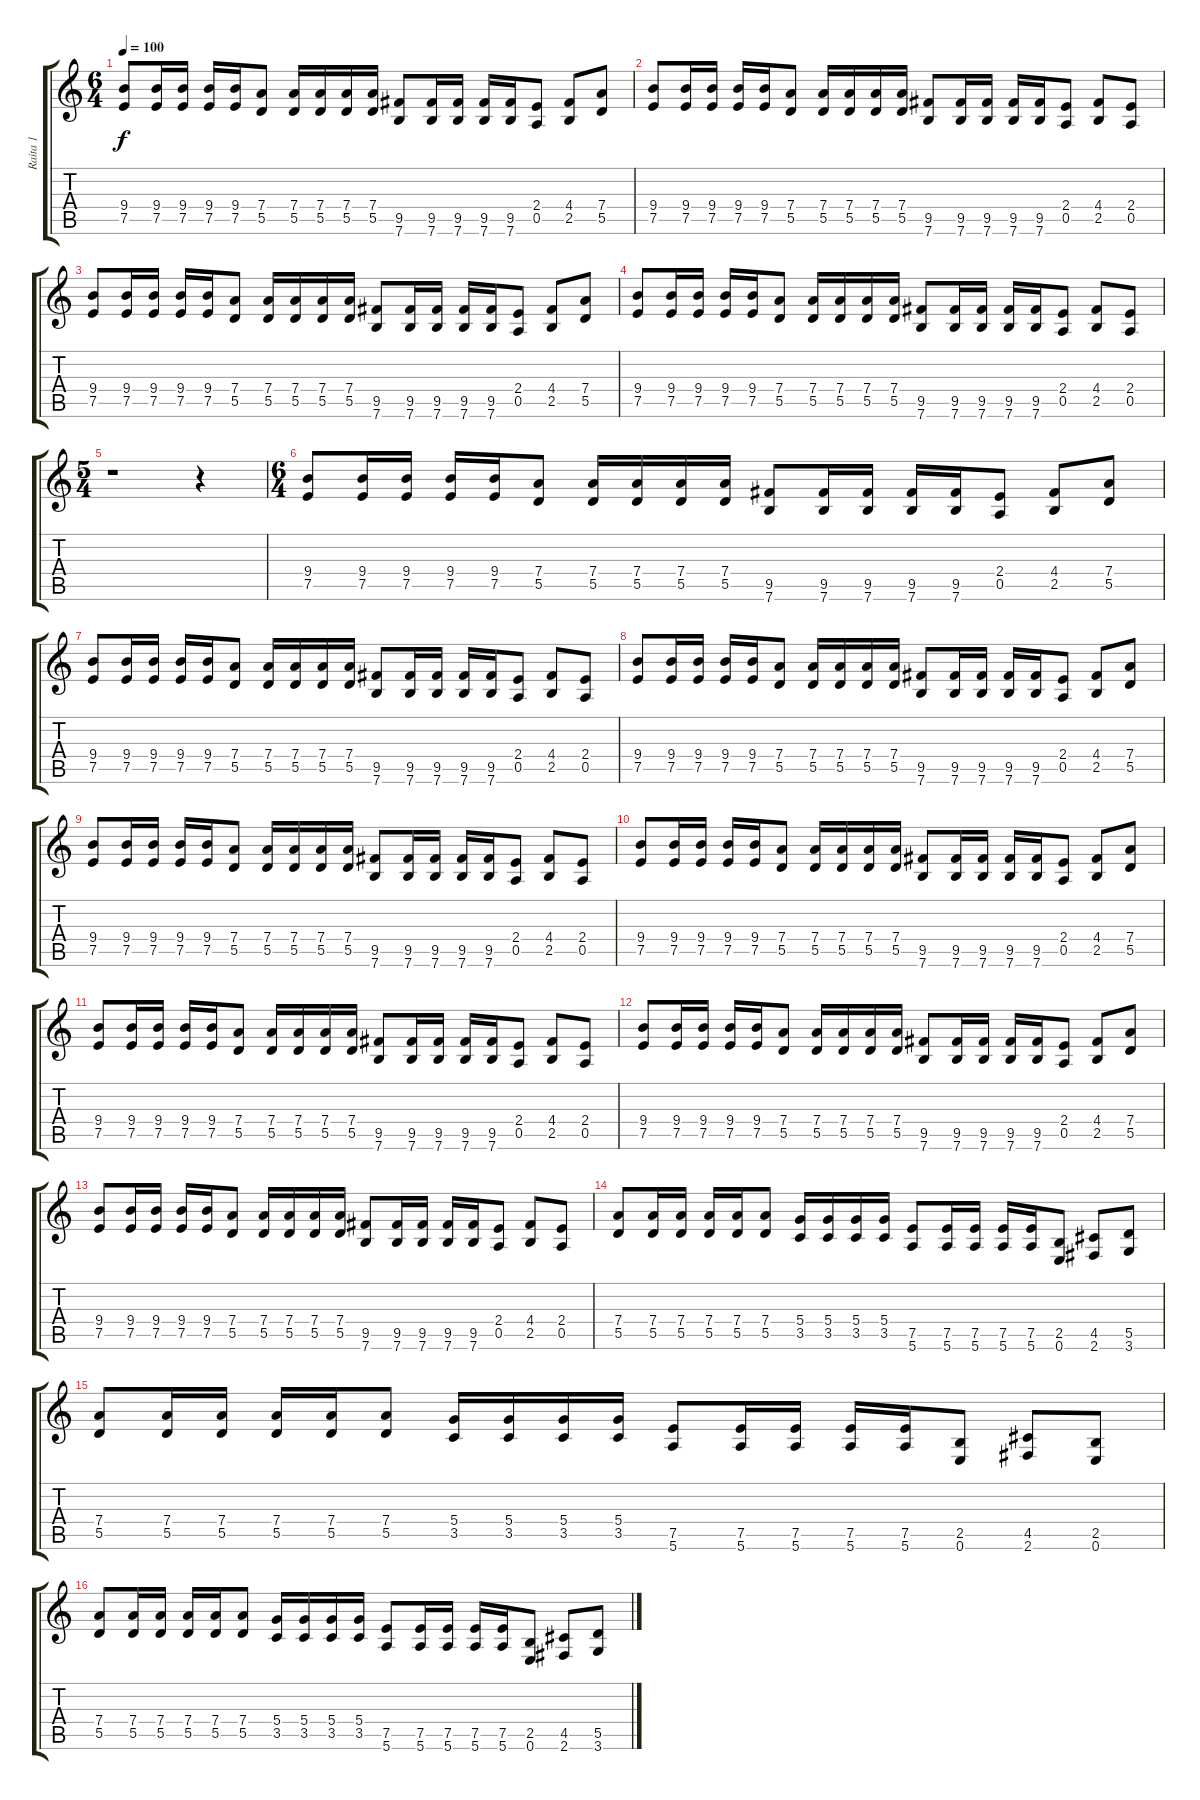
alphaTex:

\track ("Raita 1" "Raita 1") {instrument overdrivenguitar}
\staff {score tabs}
\tuning (F4 C4 G3 D3 A2 E2) {hide}
\ts (6 4)
\tempo 100
\clef g2
\ks c
(9.4 7.5).8{dy f instrument overdrivenguitar} (9.4 7.5).16 (9.4 7.5).16 (9.4 7.5).16 (9.4 7.5).16 (7.4 5.5).8 (7.4 5.5).16 (7.4 5.5).16 (7.4 5.5).16 (7.4 5.5).16 (9.5 7.6).8 (9.5 7.6).16 (9.5 7.6).16 (9.5 7.6).16 (9.5 7.6).16 (2.4 0.5).8 (4.4 2.5).8 (7.4 5.5).8 |
(9.4 7.5).8 (9.4 7.5).16 (9.4 7.5).16 (9.4 7.5).16 (9.4 7.5).16 (7.4 5.5).8 (7.4 5.5).16 (7.4 5.5).16 (7.4 5.5).16 (7.4 5.5).16 (9.5 7.6).8 (9.5 7.6).16 (9.5 7.6).16 (9.5 7.6).16 (9.5 7.6).16 (2.4 0.5).8 (4.4 2.5).8 (2.4 0.5).8 |
(9.4 7.5).8 (9.4 7.5).16 (9.4 7.5).16 (9.4 7.5).16 (9.4 7.5).16 (7.4 5.5).8 (7.4 5.5).16 (7.4 5.5).16 (7.4 5.5).16 (7.4 5.5).16 (9.5 7.6).8 (9.5 7.6).16 (9.5 7.6).16 (9.5 7.6).16 (9.5 7.6).16 (2.4 0.5).8 (4.4 2.5).8 (7.4 5.5).8 |
(9.4 7.5).8 (9.4 7.5).16 (9.4 7.5).16 (9.4 7.5).16 (9.4 7.5).16 (7.4 5.5).8 (7.4 5.5).16 (7.4 5.5).16 (7.4 5.5).16 (7.4 5.5).16 (9.5 7.6).8 (9.5 7.6).16 (9.5 7.6).16 (9.5 7.6).16 (9.5 7.6).16 (2.4 0.5).8 (4.4 2.5).8 (2.4 0.5).8 |
\ts (5 4)
r.1 r.4 |
\ts (6 4)
(9.4 7.5).8 (9.4 7.5).16 (9.4 7.5).16 (9.4 7.5).16 (9.4 7.5).16 (7.4 5.5).8 (7.4 5.5).16 (7.4 5.5).16 (7.4 5.5).16 (7.4 5.5).16 (9.5 7.6).8 (9.5 7.6).16 (9.5 7.6).16 (9.5 7.6).16 (9.5 7.6).16 (2.4 0.5).8 (4.4 2.5).8 (7.4 5.5).8 |
(9.4 7.5).8 (9.4 7.5).16 (9.4 7.5).16 (9.4 7.5).16 (9.4 7.5).16 (7.4 5.5).8 (7.4 5.5).16 (7.4 5.5).16 (7.4 5.5).16 (7.4 5.5).16 (9.5 7.6).8 (9.5 7.6).16 (9.5 7.6).16 (9.5 7.6).16 (9.5 7.6).16 (2.4 0.5).8 (4.4 2.5).8 (2.4 0.5).8 |
(9.4 7.5).8 (9.4 7.5).16 (9.4 7.5).16 (9.4 7.5).16 (9.4 7.5).16 (7.4 5.5).8 (7.4 5.5).16 (7.4 5.5).16 (7.4 5.5).16 (7.4 5.5).16 (9.5 7.6).8 (9.5 7.6).16 (9.5 7.6).16 (9.5 7.6).16 (9.5 7.6).16 (2.4 0.5).8 (4.4 2.5).8 (7.4 5.5).8 |
(9.4 7.5).8 (9.4 7.5).16 (9.4 7.5).16 (9.4 7.5).16 (9.4 7.5).16 (7.4 5.5).8 (7.4 5.5).16 (7.4 5.5).16 (7.4 5.5).16 (7.4 5.5).16 (9.5 7.6).8 (9.5 7.6).16 (9.5 7.6).16 (9.5 7.6).16 (9.5 7.6).16 (2.4 0.5).8 (4.4 2.5).8 (2.4 0.5).8 |
(9.4 7.5).8 (9.4 7.5).16 (9.4 7.5).16 (9.4 7.5).16 (9.4 7.5).16 (7.4 5.5).8 (7.4 5.5).16 (7.4 5.5).16 (7.4 5.5).16 (7.4 5.5).16 (9.5 7.6).8 (9.5 7.6).16 (9.5 7.6).16 (9.5 7.6).16 (9.5 7.6).16 (2.4 0.5).8 (4.4 2.5).8 (7.4 5.5).8 |
(9.4 7.5).8 (9.4 7.5).16 (9.4 7.5).16 (9.4 7.5).16 (9.4 7.5).16 (7.4 5.5).8 (7.4 5.5).16 (7.4 5.5).16 (7.4 5.5).16 (7.4 5.5).16 (9.5 7.6).8 (9.5 7.6).16 (9.5 7.6).16 (9.5 7.6).16 (9.5 7.6).16 (2.4 0.5).8 (4.4 2.5).8 (2.4 0.5).8 |
(9.4 7.5).8 (9.4 7.5).16 (9.4 7.5).16 (9.4 7.5).16 (9.4 7.5).16 (7.4 5.5).8 (7.4 5.5).16 (7.4 5.5).16 (7.4 5.5).16 (7.4 5.5).16 (9.5 7.6).8 (9.5 7.6).16 (9.5 7.6).16 (9.5 7.6).16 (9.5 7.6).16 (2.4 0.5).8 (4.4 2.5).8 (7.4 5.5).8 |
(9.4 7.5).8 (9.4 7.5).16 (9.4 7.5).16 (9.4 7.5).16 (9.4 7.5).16 (7.4 5.5).8 (7.4 5.5).16 (7.4 5.5).16 (7.4 5.5).16 (7.4 5.5).16 (9.5 7.6).8 (9.5 7.6).16 (9.5 7.6).16 (9.5 7.6).16 (9.5 7.6).16 (2.4 0.5).8 (4.4 2.5).8 (2.4 0.5).8 |
(7.4 5.5).8 (7.4 5.5).16 (7.4 5.5).16 (7.4 5.5).16 (7.4 5.5).16 (7.4 5.5).8 (5.4 3.5).16 (5.4 3.5).16 (5.4 3.5).16 (5.4 3.5).16 (7.5 5.6).8 (7.5 5.6).16 (7.5 5.6).16 (7.5 5.6).16 (7.5 5.6).16 (2.5 0.6).8 (4.5 2.6).8 (5.5 3.6).8 |
(7.4 5.5).8 (7.4 5.5).16 (7.4 5.5).16 (7.4 5.5).16 (7.4 5.5).16 (7.4 5.5).8 (5.4 3.5).16 (5.4 3.5).16 (5.4 3.5).16 (5.4 3.5).16 (7.5 5.6).8 (7.5 5.6).16 (7.5 5.6).16 (7.5 5.6).16 (7.5 5.6).16 (2.5 0.6).8 (4.5 2.6).8 (2.5 0.6).8 |
(7.4 5.5).8 (7.4 5.5).16 (7.4 5.5).16 (7.4 5.5).16 (7.4 5.5).16 (7.4 5.5).8 (5.4 3.5).16 (5.4 3.5).16 (5.4 3.5).16 (5.4 3.5).16 (7.5 5.6).8 (7.5 5.6).16 (7.5 5.6).16 (7.5 5.6).16 (7.5 5.6).16 (2.5 0.6).8 (4.5 2.6).8 (5.5 3.6).8
